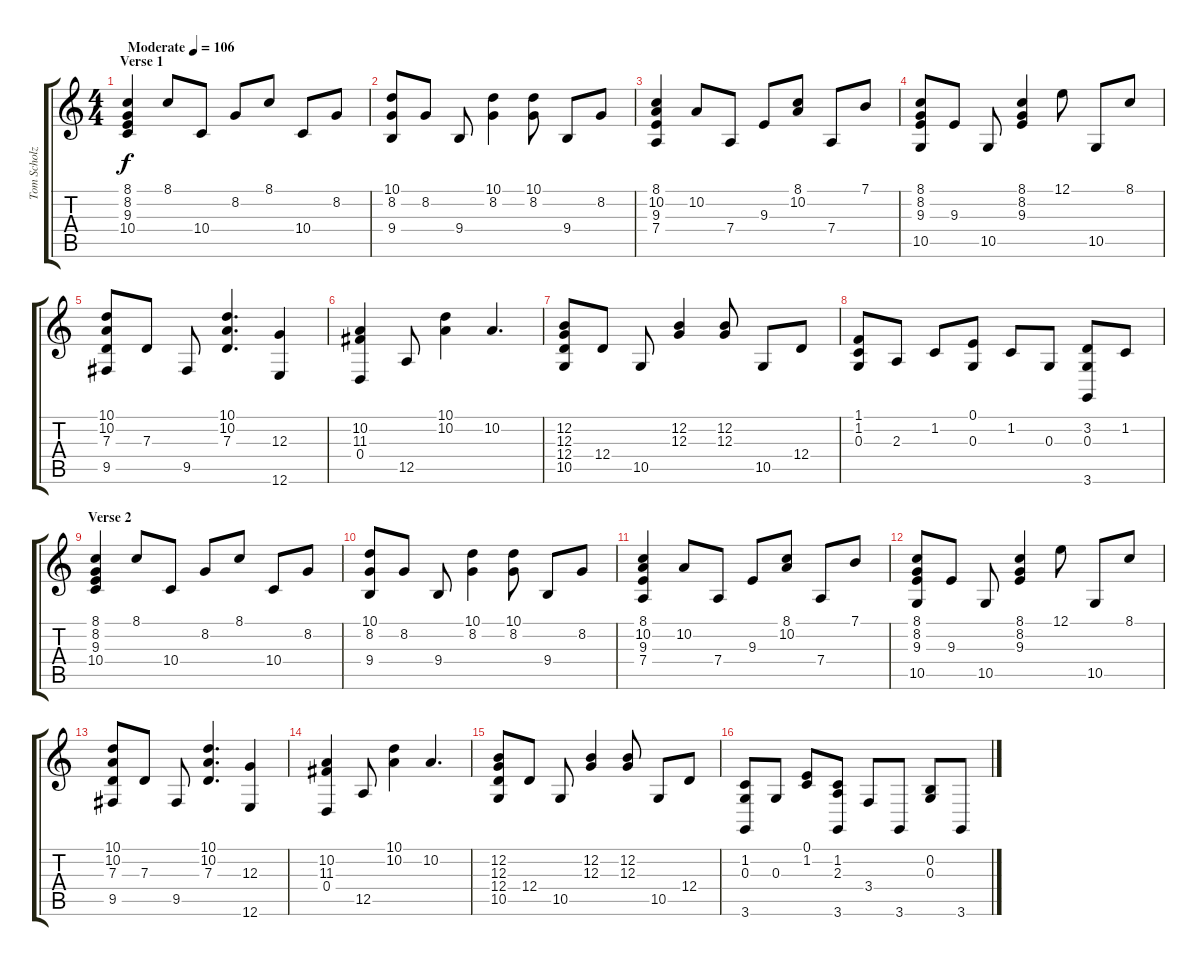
\track ("Tom Scholz - Piano" "Tom Scholz") {instrument acousticgrandpiano}
\staff {score tabs}
\tuning (E4 B3 G3 D3 A2 E2) {hide}
\ts (4 4)
\section ("" "Verse 1")
\tempo (106 "Moderate")
\clef g2
\ks c
(8.1 8.2 9.3 10.4).4{dy f instrument acousticgrandpiano} 8.1.8 10.4.8 8.2.8 8.1.8 10.4.8 8.2.8 |
(10.1 8.2 9.4).8 8.2.8 9.4.8 (10.1 8.2).4 (10.1 8.2).8 9.4.8 8.2.8 |
(8.1 10.2 9.3 7.4).4 10.2.8 7.4.8 9.3.8 (8.1 10.2).8 7.4.8 7.1.8 |
(8.1 8.2 9.3 10.5).8 9.3.8 10.5.8 (8.1 8.2 9.3).4 12.1.8 10.5.8 8.1.8 |
(10.1 10.2 7.3 9.5).8 7.3.8 9.5.8 (10.1 10.2 7.3).4{d} (12.3 12.6).4 |
(10.2 11.3 0.4).4 12.5.8 (10.1 10.2).4 10.2.4{d} |
(12.2 12.3 12.4 10.5).8 12.4.8 10.5.8 (12.2 12.3).4 (12.2 12.3).8 10.5.8 12.4.8 |
(1.1 1.2 0.3).8 2.3.8 1.2.8 (0.1 0.3).8 1.2.8 0.3.8 (3.2 0.3 3.6).8 1.2.8 |
\section ("" "Verse 2")
(8.1 8.2 9.3 10.4).4 8.1.8 10.4.8 8.2.8 8.1.8 10.4.8 8.2.8 |
(10.1 8.2 9.4).8 8.2.8 9.4.8 (10.1 8.2).4 (10.1 8.2).8 9.4.8 8.2.8 |
(8.1 10.2 9.3 7.4).4 10.2.8 7.4.8 9.3.8 (8.1 10.2).8 7.4.8 7.1.8 |
(8.1 8.2 9.3 10.5).8 9.3.8 10.5.8 (8.1 8.2 9.3).4 12.1.8 10.5.8 8.1.8 |
(10.1 10.2 7.3 9.5).8 7.3.8 9.5.8 (10.1 10.2 7.3).4{d} (12.3 12.6).4 |
(10.2 11.3 0.4).4 12.5.8 (10.1 10.2).4 10.2.4{d} |
(12.2 12.3 12.4 10.5).8 12.4.8 10.5.8 (12.2 12.3).4 (12.2 12.3).8 10.5.8 12.4.8 |
(1.2 0.3 3.6).8 0.3.8 (0.1 1.2).8 (1.2 2.3 3.6).8 3.4.8 3.6.8 (0.2 0.3).8 3.6.8
